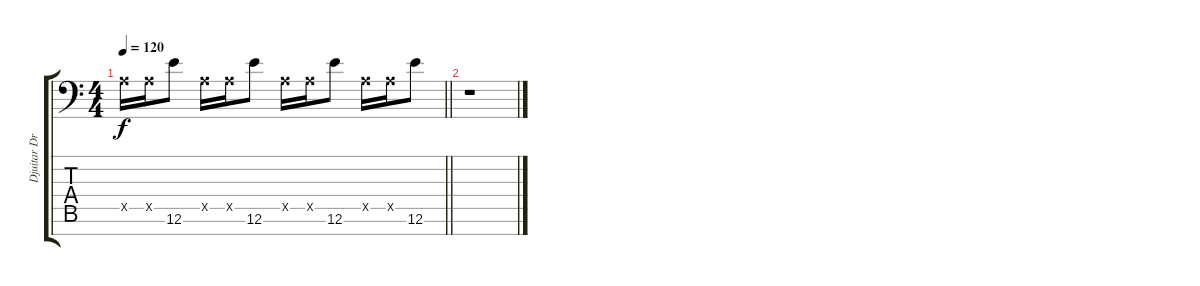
\track ("Djuitar Dropped A" "Djuitar Dr") {instrument distortionguitar}
\staff {score tabs}
\tuning (E4 B3 G3 D3 A2 E2 A1) {hide}
\ts (4 4)
\tempo 120
\clef f4
\barLineRight lightlight
\ks c
0.5{x}.16{dy f} 0.5{x}.16 12.6.8 0.5{x}.16 0.5{x}.16 12.6.8 0.5{x}.16 0.5{x}.16 12.6.8 0.5{x}.16 0.5{x}.16 12.6.8 |
r.1
